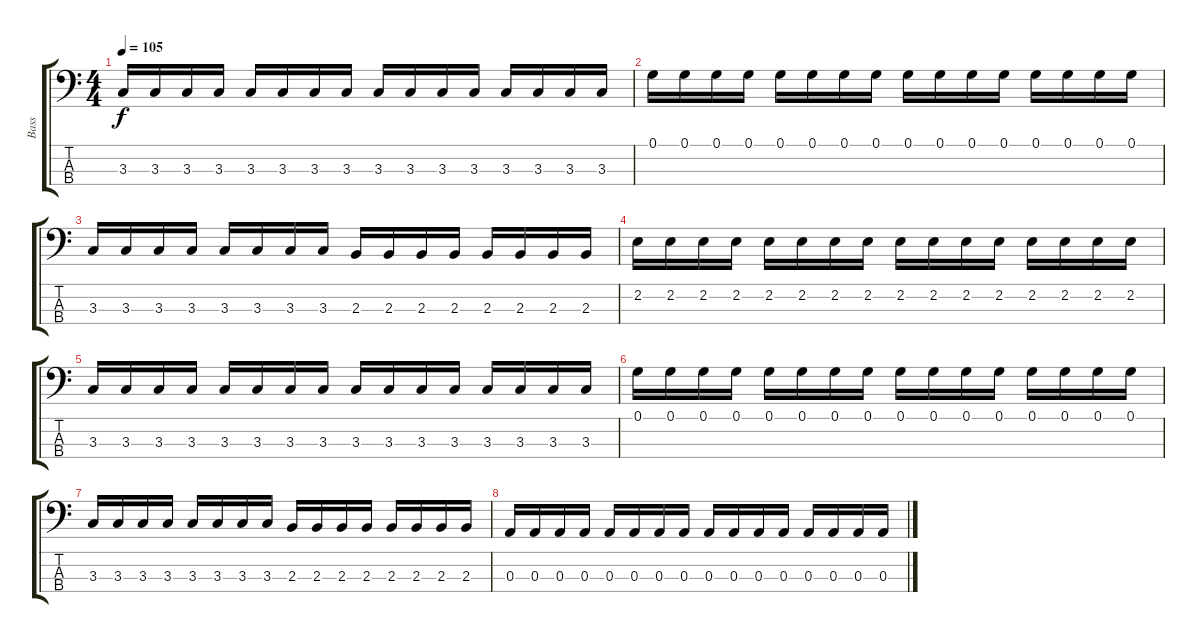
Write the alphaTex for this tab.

\track ("Bass" "Bass") {instrument electricbassfinger}
\staff {score tabs}
\tuning (G2 D2 A1 E1) {hide}
\ts (4 4)
\tempo 105
\clef f4
\ks c
3.3.16{dy f} 3.3.16 3.3.16 3.3.16 3.3.16 3.3.16 3.3.16 3.3.16 3.3.16 3.3.16 3.3.16 3.3.16 3.3.16 3.3.16 3.3.16 3.3.16 |
0.1.16 0.1.16 0.1.16 0.1.16 0.1.16 0.1.16 0.1.16 0.1.16 0.1.16 0.1.16 0.1.16 0.1.16 0.1.16 0.1.16 0.1.16 0.1.16 |
3.3.16 3.3.16 3.3.16 3.3.16 3.3.16 3.3.16 3.3.16 3.3.16 2.3.16 2.3.16 2.3.16 2.3.16 2.3.16 2.3.16 2.3.16 2.3.16 |
2.2.16 2.2.16 2.2.16 2.2.16 2.2.16 2.2.16 2.2.16 2.2.16 2.2.16 2.2.16 2.2.16 2.2.16 2.2.16 2.2.16 2.2.16 2.2.16 |
3.3.16 3.3.16 3.3.16 3.3.16 3.3.16 3.3.16 3.3.16 3.3.16 3.3.16 3.3.16 3.3.16 3.3.16 3.3.16 3.3.16 3.3.16 3.3.16 |
0.1.16 0.1.16 0.1.16 0.1.16 0.1.16 0.1.16 0.1.16 0.1.16 0.1.16 0.1.16 0.1.16 0.1.16 0.1.16 0.1.16 0.1.16 0.1.16 |
3.3.16 3.3.16 3.3.16 3.3.16 3.3.16 3.3.16 3.3.16 3.3.16 2.3.16 2.3.16 2.3.16 2.3.16 2.3.16 2.3.16 2.3.16 2.3.16 |
0.3.16 0.3.16 0.3.16 0.3.16 0.3.16 0.3.16 0.3.16 0.3.16 0.3.16 0.3.16 0.3.16 0.3.16 0.3.16 0.3.16 0.3.16 0.3.16
